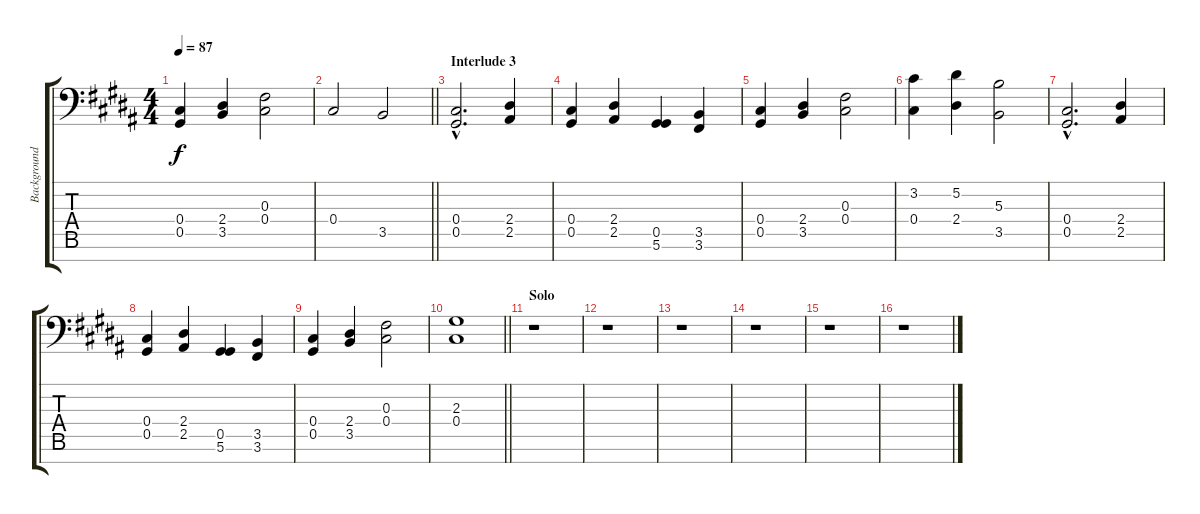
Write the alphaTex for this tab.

\track ("Background Chorus" "Background") {instrument choiraahs}
\staff {score tabs}
\tuning (Eb4 Bb3 Gb3 Db3 Ab2 Eb2 Bb1) {hide}
\ts (4 4)
\tempo 87
\clef f4
\ks b
(0.4 0.5).4{dy f} (2.4 3.5).4 (0.3 0.4).2 |
\barLineRight lightlight
0.4.2 3.5.2 |
\section ("" "Interlude 3")
(0.4{hac} 0.5{hac}).2{d} (2.4 2.5).4 |
(0.4 0.5).4 (2.4 2.5).4 (0.5 5.6).4 (3.5 3.6).4 |
(0.4 0.5).4 (2.4 3.5).4 (0.3 0.4).2 |
(3.2 0.4).4 (5.2 2.4).4 (5.3 3.5).2 |
(0.4{hac} 0.5{hac}).2{d} (2.4 2.5).4 |
(0.4 0.5).4 (2.4 2.5).4 (0.5 5.6).4 (3.5 3.6).4 |
(0.4 0.5).4 (2.4 3.5).4 (0.3 0.4).2 |
\barLineRight lightlight
(2.3 0.4).1 |
\section ("" "Solo")
r.1 |
r.1 |
r.1 |
r.1 |
r.1 |
r.1
